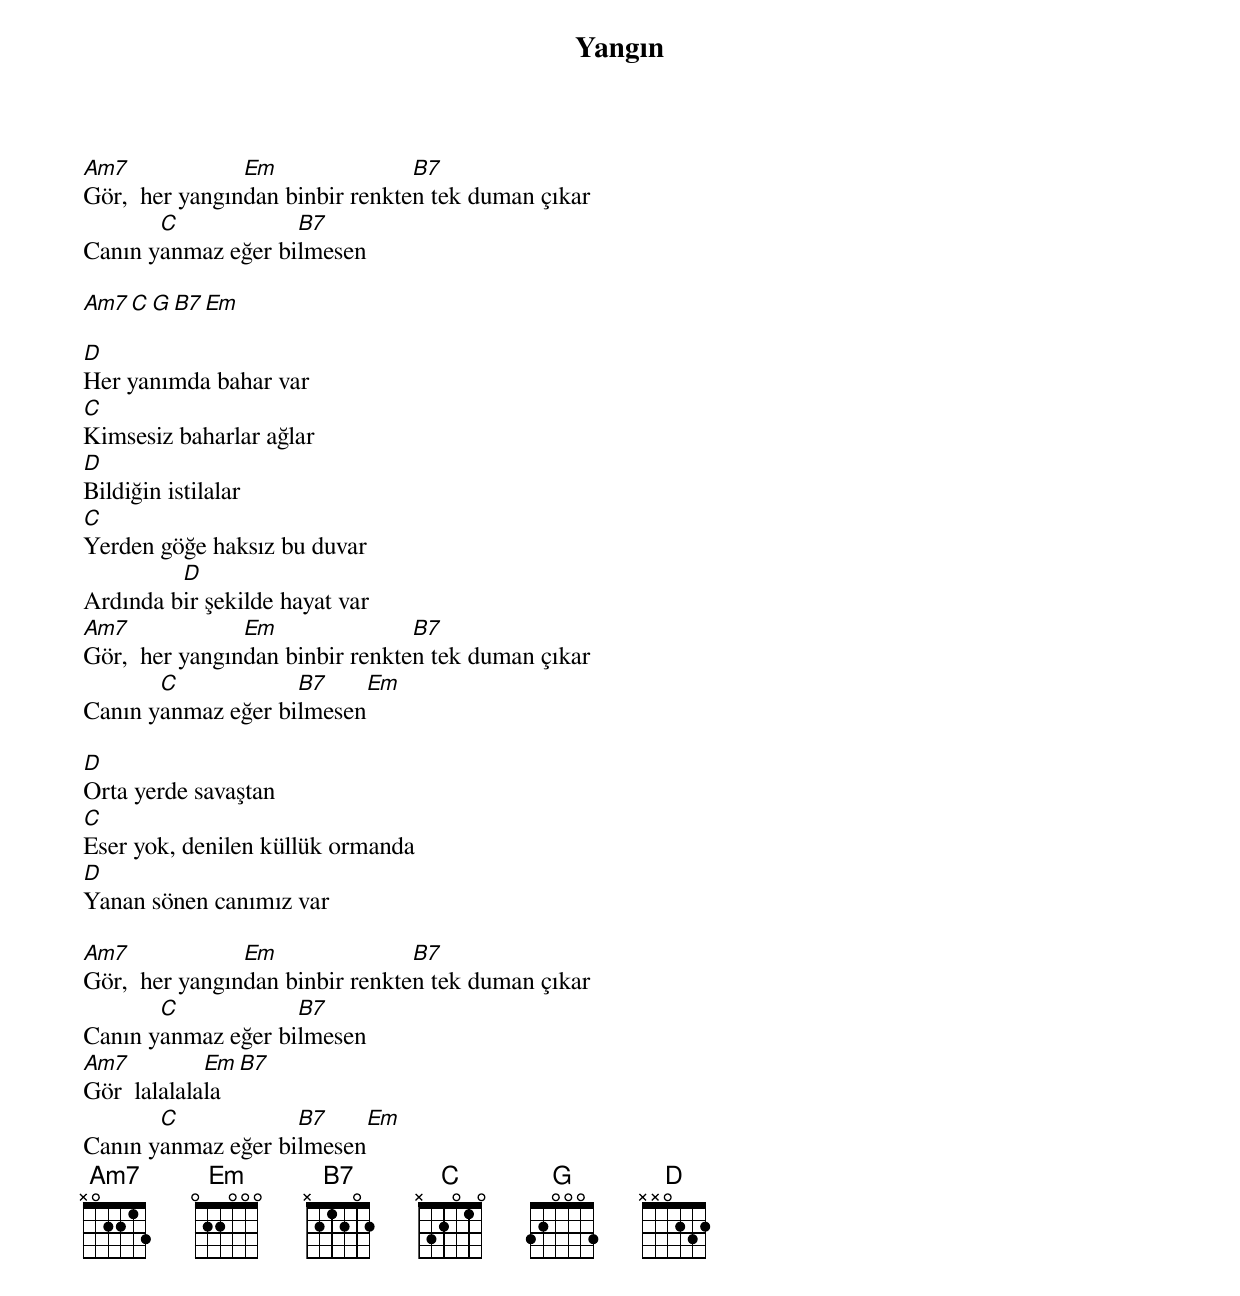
{title: Yangın}
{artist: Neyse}

Am7             Em               B7
Gör,  her yangından binbir renkten tek duman çıkar
       C            B7
Canın yanmaz eğer bilmesen

Am7 C G B7 Em

D
Her yanımda bahar var
C
Kimsesiz baharlar ağlar
D
Bildiğin istilalar
C
Yerden göğe haksız bu duvar
         D
Ardında bir şekilde hayat var
Am7             Em               B7
Gör,  her yangından binbir renkten tek duman çıkar
       C            B7       Em
Canın yanmaz eğer bilmesen

D
Orta yerde savaştan
C
Eser yok, denilen küllük ormanda
D
Yanan sönen canımız var

Am7             Em               B7
Gör,  her yangından binbir renkten tek duman çıkar
       C            B7
Canın yanmaz eğer bilmesen
Am7          Em                  B7
Gör  lalalalala
       C            B7        Em
Canın yanmaz eğer bilmesen
